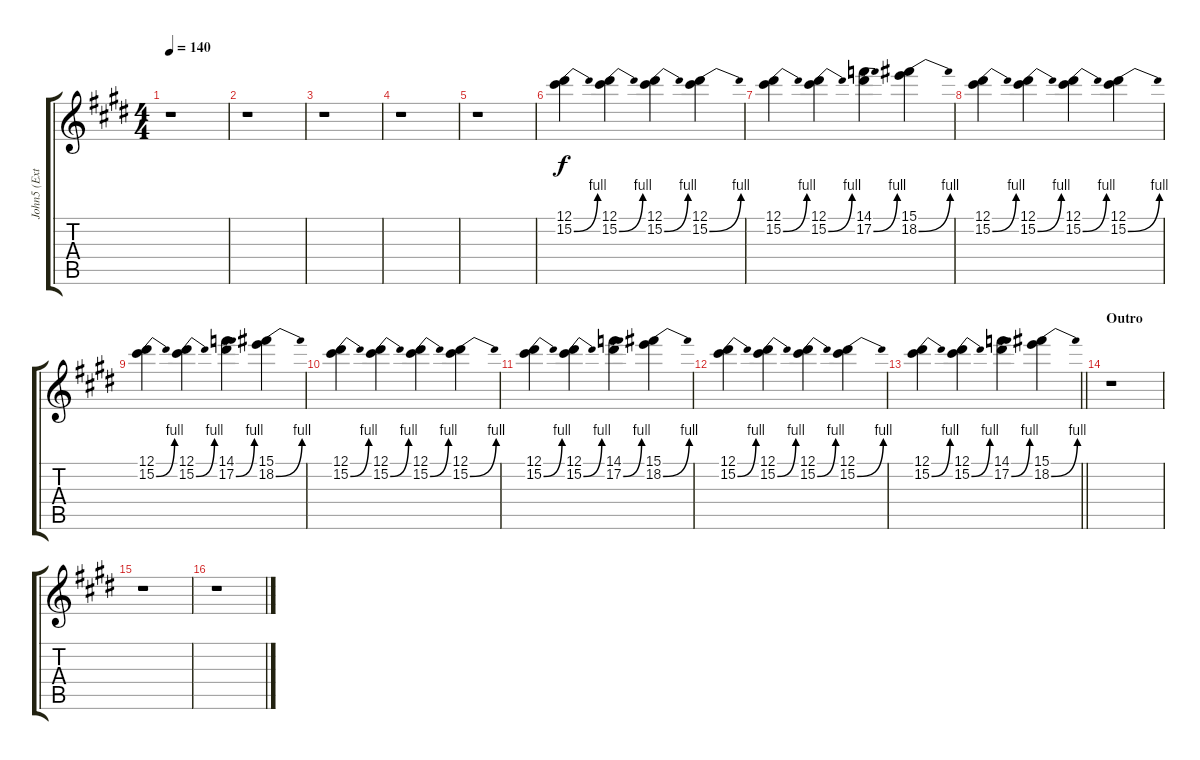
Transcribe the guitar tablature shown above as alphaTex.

\track ("John5 (Extra)" "John5 (Ext") {instrument overdrivenguitar}
\staff {score tabs}
\tuning (Eb4 Bb3 Gb3 Db3 Ab2 Eb2) {hide}
\ts (4 4)
\tempo 140
\clef g2
\ks e
r.1{dy f} |
r.1 |
r.1 |
r.1 |
r.1 |
(12.1 15.2{be (bend 0 0 60 4)}).4 (12.1 15.2{be (bend 0 0 60 4)}).4 (12.1 15.2{be (bend 0 0 60 4)}).4 (12.1 15.2{be (bend 0 0 60 4)}).4 |
(12.1 15.2{be (bend 0 0 60 4)}).4 (12.1 15.2{be (bend 0 0 60 4)}).4 (14.1 17.2{be (bend 0 0 60 4)}).4 (15.1 18.2{be (bend 0 0 60 4)}).4 |
(12.1 15.2{be (bend 0 0 60 4)}).4 (12.1 15.2{be (bend 0 0 60 4)}).4 (12.1 15.2{be (bend 0 0 60 4)}).4 (12.1 15.2{be (bend 0 0 60 4)}).4 |
(12.1 15.2{be (bend 0 0 60 4)}).4 (12.1 15.2{be (bend 0 0 60 4)}).4 (14.1 17.2{be (bend 0 0 60 4)}).4 (15.1 18.2{be (bend 0 0 60 4)}).4 |
(12.1 15.2{be (bend 0 0 60 4)}).4 (12.1 15.2{be (bend 0 0 60 4)}).4 (12.1 15.2{be (bend 0 0 60 4)}).4 (12.1 15.2{be (bend 0 0 60 4)}).4 |
(12.1 15.2{be (bend 0 0 60 4)}).4 (12.1 15.2{be (bend 0 0 60 4)}).4 (14.1 17.2{be (bend 0 0 60 4)}).4 (15.1 18.2{be (bend 0 0 60 4)}).4 |
(12.1 15.2{be (bend 0 0 60 4)}).4 (12.1 15.2{be (bend 0 0 60 4)}).4 (12.1 15.2{be (bend 0 0 60 4)}).4 (12.1 15.2{be (bend 0 0 60 4)}).4 |
\barLineRight lightlight
(12.1 15.2{be (bend 0 0 60 4)}).4 (12.1 15.2{be (bend 0 0 60 4)}).4 (14.1 17.2{be (bend 0 0 60 4)}).4 (15.1 18.2{be (bend 0 0 60 4)}).4 |
\section ("" "Outro")
r.1 |
r.1 |
r.1
